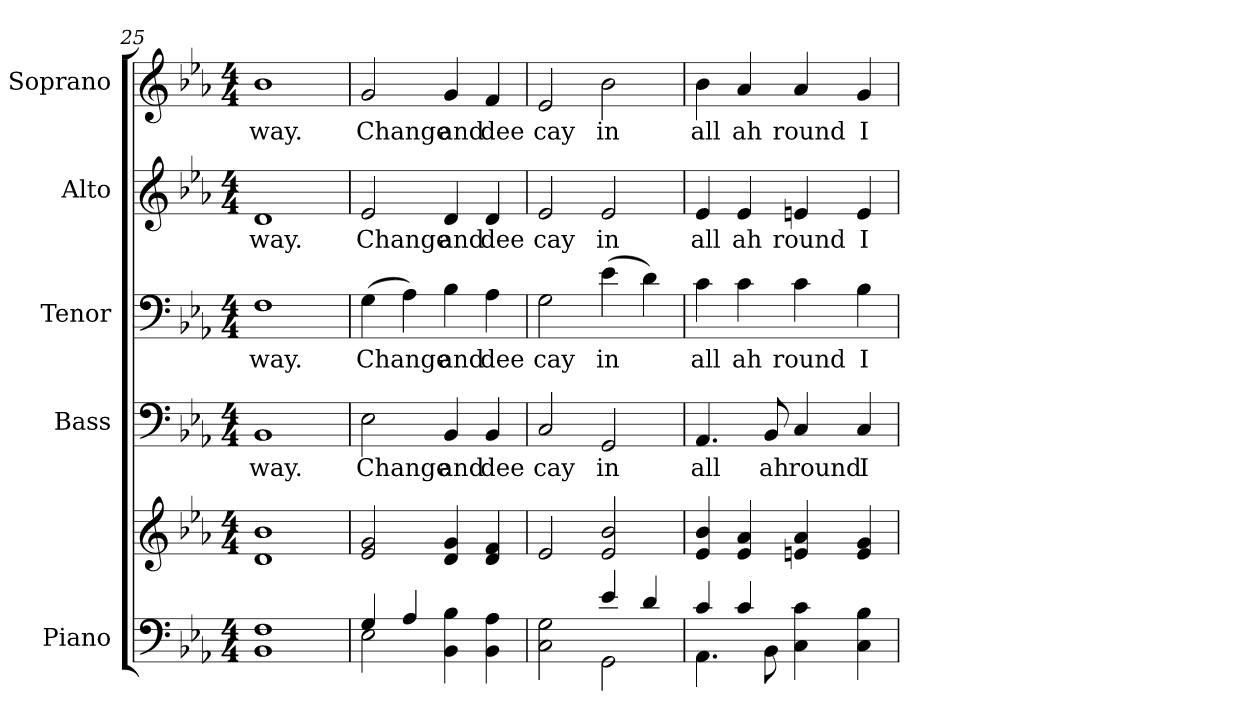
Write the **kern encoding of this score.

**kern	**kern	**kern	**text	**kern	**text	**kern	**text	**kern	**text
*part5	*part5	*part4	*part4	*part3	*part3	*part2	*part2	*part1	*part1
*staff6	*staff5	*staff4	*staff4	*staff3	*staff3	*staff2	*staff2	*staff1	*staff1
*I"Piano	*	*I"Bass	*	*I"Tenor	*	*I"Alto	*	*I"Soprano	*
*I'Pno.	*	*I'B.	*	*I'T.	*	*I'A.	*	*I'S.	*
*clefF4	*clefG2	*clefF4	*	*clefF4	*	*clefG2	*	*clefG2	*
*k[b-e-a-]	*k[b-e-a-]	*k[b-e-a-]	*	*k[b-e-a-]	*	*k[b-e-a-]	*	*k[b-e-a-]	*
*E-:	*E-:	*E-:	*	*E-:	*	*E-:	*	*E-:	*
*M4/4	*M4/4	*M4/4	*	*M4/4	*	*M4/4	*	*M4/4	*
=25	=25	=25	=25	=25	=25	=25	=25	=25	=25
!	!	!	!LO:LY:b:color=#000000	!	!	!	!	!	!
!	!	!	!	!	!LO:LY:b:color=#000000	!	!	!	!
!	!	!	!	!	!	!	!LO:LY:b:color=#000000	!	!
!	!	!	!	!	!	!	!	!	!LO:LY:b:color=#000000
1BB-i 1Fi	1di 1b-i	1BB-i	way.	1Fi	way.	1di	way.	1b-i	way.
!!LO:PB:g=z
=26	=26	=26	=26	=26	=26	=26	=26	=26	=26
*^	*	*	*	*	*	*	*	*	*
!	!	!	!	!LO:LY:b:color=#000000	!	!	!	!	!	!
!	!	!	!	!	!	!LO:LY:b:color=#000000	!	!	!	!
!	!	!	!	!	!	!	!	!LO:LY:b:color=#000000	!	!
!	!	!	!	!	!	!	!	!	!	!LO:LY:b:color=#000000
4Gi/	2E-i\	2e-i/ 2gi	2E-i\	Change	(4Gi\	Change	2e-i/	Change	2gi/	Change
4A-i/	.	.	.	.	4A-i\)	.	.	.	.	.
!	!	!	!	!LO:LY:b:color=#000000	!	!	!	!	!	!
!	!	!	!	!	!	!LO:LY:b:color=#000000	!	!	!	!
!	!	!	!	!	!	!	!	!LO:LY:b:color=#000000	!	!
!	!	!	!	!	!	!	!	!	!	!LO:LY:b:color=#000000
4BB-i\ 4B-i	2ryy	4di/ 4gi	4BB-i/	and	4B-i\	and	4di/	and	4gi/	and
!	!	!	!	!LO:LY:b:color=#000000	!	!	!	!	!	!
!	!	!	!	!	!	!LO:LY:b:color=#000000	!	!	!	!
!	!	!	!	!	!	!	!	!LO:LY:b:color=#000000	!	!
!	!	!	!	!	!	!	!	!	!	!LO:LY:b:color=#000000
4BB-i\ 4A-i	.	4di/ 4fi	4BB-i/	dee	4A-i\	dee	4di/	dee	4fi/	dee
=27	=27	=27	=27	=27	=27	=27	=27	=27	=27	=27
!	!	!	!	!LO:LY:b:color=#000000	!	!	!	!	!	!
!	!	!	!	!	!	!LO:LY:b:color=#000000	!	!	!	!
!	!	!	!	!	!	!	!	!LO:LY:b:color=#000000	!	!
!	!	!	!	!	!	!	!	!	!	!LO:LY:b:color=#000000
2Ci\ 2Gi	2ryy	2e-i/	2Ci/	cay	2Gi\	cay	2e-i/	cay	2e-i/	cay
!	!	!	!	!LO:LY:b:color=#000000	!	!	!	!	!	!
!	!	!	!	!	!	!LO:LY:b:color=#000000	!	!	!	!
!	!	!	!	!	!	!	!	!LO:LY:b:color=#000000	!	!
!	!	!	!	!	!	!	!	!	!	!LO:LY:b:color=#000000
4e-i/	2GGi\	2e-i/ 2b-i	2GGi/	in	(4e-i\	in	2e-i/	in	2b-i\	in
4di/	.	.	.	.	4di\)	.	.	.	.	.
=28	=28	=28	=28	=28	=28	=28	=28	=28	=28	=28
!	!	!	!	!LO:LY:b:color=#000000	!	!	!	!	!	!
!	!	!	!	!	!	!LO:LY:b:color=#000000	!	!	!	!
!	!	!	!	!	!	!	!	!LO:LY:b:color=#000000	!	!
!	!	!	!	!	!	!	!	!	!	!LO:LY:b:color=#000000
4ci/	4.AA-i\	4e-i/ 4b-i	4.AA-i/	all	4ci\	all	4e-i/	all	4b-i\	all
!	!	!	!	!	!	!LO:LY:b:color=#000000	!	!	!	!
!	!	!	!	!	!	!	!	!LO:LY:b:color=#000000	!	!
!	!	!	!	!	!	!	!	!	!	!LO:LY:b:color=#000000
4ci/	.	4e-i/ 4a-i	.	.	4ci\	ah	4e-i/	ah	4a-i/	ah
!	!	!	!	!LO:LY:b:color=#000000	!	!	!	!	!	!
.	8BB-i\	.	8BB-i/	ah	.	.	.	.	.	.
!	!	!	!	!LO:LY:b:color=#000000	!	!	!	!	!	!
!	!	!	!	!	!	!LO:LY:b:color=#000000	!	!	!	!
!	!	!	!	!	!	!	!	!LO:LY:b:color=#000000	!	!
!	!	!	!	!	!	!	!	!	!	!LO:LY:b:color=#000000
4Ci\ 4ci	2ryy	4eni/ 4a-i	4Ci/	round	4ci\	round	4eni/	round	4a-i/	round
!	!	!	!	!LO:LY:b:color=#000000	!	!	!	!	!	!
!	!	!	!	!	!	!LO:LY:b:color=#000000	!	!	!	!
!	!	!	!	!	!	!	!	!LO:LY:b:color=#000000	!	!
!	!	!	!	!	!	!	!	!	!	!LO:LY:b:color=#000000
4Ci\ 4B-i	.	4ei/ 4gi	4Ci/	I	4B-i\	I	4ei/	I	4gi/	I
*v	*v	*	*	*	*	*	*	*	*	*
=	=	=	=	=	=	=	=	=	=
*-	*-	*-	*-	*-	*-	*-	*-	*-	*-
